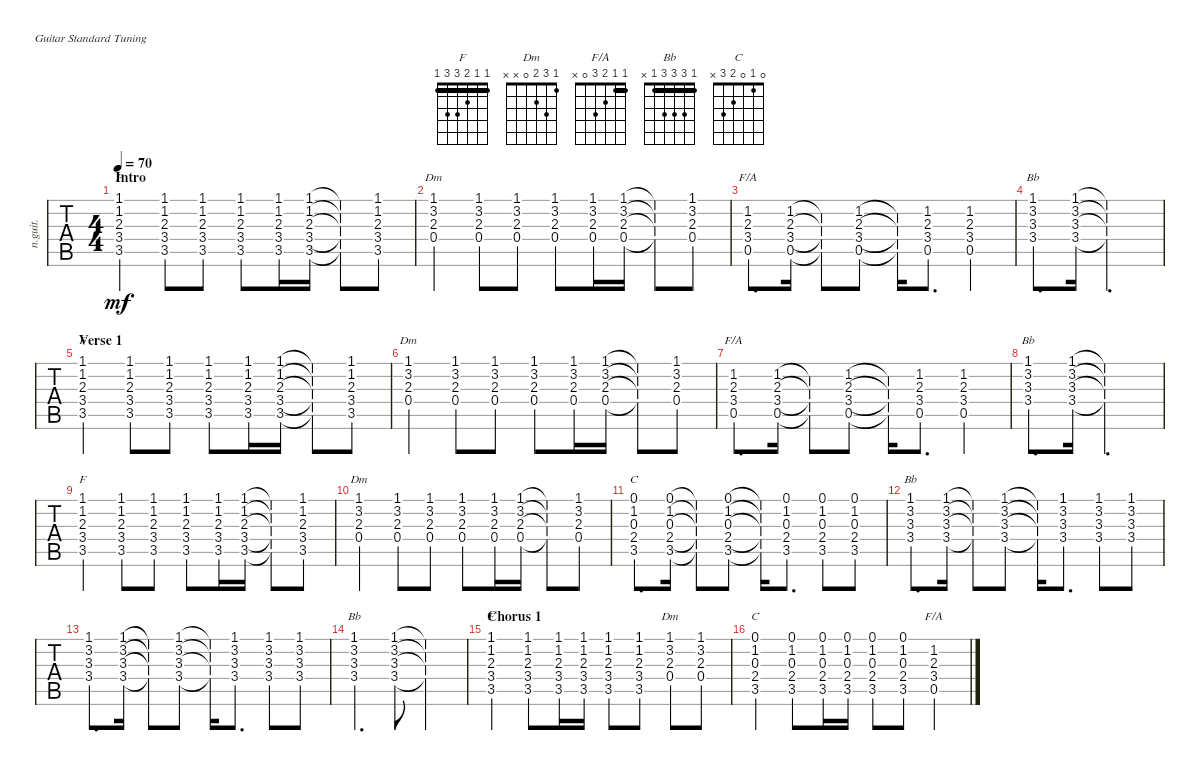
\defaultSystemsLayout 4
\bracketExtendMode nobrackets
\track ("Guitar L4" "n.guit.") {instrument acousticguitarnylon}
\staff {tabs}
\tuning (E4 B3 G3 D3 A2 E2)
\chord ("F" 1 1 2 3 3 1) {barre (1 1)}
\chord ("Dm" 1 3 2 0 x x)
\chord ("F/A" 1 1 2 3 0 x) {barre 1}
\chord ("Bb" 1 3 3 3 1 x) {barre 1}
\chord ("C" 0 1 0 2 3 x)
\ts (4 4)
\section ("" "Intro")
\tempo 70
\clef g2
\ks f
(3.5{acc forcenatural} 3.4{acc forcenatural} 2.3{acc forcenatural} 1.2{acc forcenatural} 1.1{acc forcenatural}).4{ch "F" dy mf instrument acousticguitarnylon} (3.5{acc forcenatural} 3.4{acc forcenatural} 2.3{acc forcenatural} 1.2{acc forcenatural} 1.1{acc forcenatural}).8 (3.5{acc forcenatural} 3.4{acc forcenatural} 2.3{acc forcenatural} 1.2{acc forcenatural} 1.1{acc forcenatural}).8 (3.5{acc forcenatural} 3.4{acc forcenatural} 2.3{acc forcenatural} 1.2{acc forcenatural} 1.1{acc forcenatural}).8 (3.5{acc forcenatural} 3.4{acc forcenatural} 2.3{acc forcenatural} 1.2{acc forcenatural} 1.1{acc forcenatural}).16 (3.5{acc forcenatural} 3.4{acc forcenatural} 2.3{acc forcenatural} 1.2{acc forcenatural} 1.1{acc forcenatural}).16 (3.5{t acc forcenatural} 3.4{t acc forcenatural} 2.3{t acc forcenatural} 1.2{t acc forcenatural} 1.1{t acc forcenatural}).8 (3.5{acc forcenatural} 3.4{acc forcenatural} 2.3{acc forcenatural} 1.2{acc forcenatural} 1.1{acc forcenatural}).8 |
(0.4{acc forcenatural} 2.3{acc forcenatural} 3.2{acc forcenatural} 1.1{acc forcenatural}).4{ch "Dm"} (0.4{acc forcenatural} 2.3{acc forcenatural} 3.2{acc forcenatural} 1.1{acc forcenatural}).8 (0.4{acc forcenatural} 2.3{acc forcenatural} 3.2{acc forcenatural} 1.1{acc forcenatural}).8 (0.4{acc forcenatural} 2.3{acc forcenatural} 3.2{acc forcenatural} 1.1{acc forcenatural}).8 (0.4{acc forcenatural} 2.3{acc forcenatural} 3.2{acc forcenatural} 1.1{acc forcenatural}).16 (0.4{acc forcenatural} 2.3{acc forcenatural} 3.2{acc forcenatural} 1.1{acc forcenatural}).16 (0.4{t acc forcenatural} 2.3{t acc forcenatural} 3.2{t acc forcenatural} 1.1{t acc forcenatural}).8 (0.4{acc forcenatural} 2.3{acc forcenatural} 3.2{acc forcenatural} 1.1{acc forcenatural}).8 |
(0.5{acc forcenatural} 3.4{acc forcenatural} 2.3{acc forcenatural} 1.2{acc forcenatural}).8{d ch "F/A"} (0.5{acc forcenatural} 3.4{acc forcenatural} 2.3{acc forcenatural} 1.2{acc forcenatural}).16 (0.5{t acc forcenatural} 3.4{t acc forcenatural} 2.3{t acc forcenatural} 1.2{t acc forcenatural}).8 (0.5{acc forcenatural} 3.4{acc forcenatural} 2.3{acc forcenatural} 1.2{acc forcenatural}).8 (0.5{t acc forcenatural} 3.4{t acc forcenatural} 2.3{t acc forcenatural} 1.2{t acc forcenatural}).16 (0.5{acc forcenatural} 3.4{acc forcenatural} 2.3{acc forcenatural} 1.2{acc forcenatural}).8{d} (0.5{acc forcenatural} 3.4{acc forcenatural} 2.3{acc forcenatural} 1.2{acc forcenatural}).4 |
(3.4{acc forcenatural} 3.3{acc b} 3.2{acc forcenatural} 1.1{acc forcenatural}).8{d ch "Bb"} (3.4{acc forcenatural} 3.3{acc b} 3.2{acc forcenatural} 1.1{acc forcenatural}).16 (3.4{t acc forcenatural} 3.3{t acc b} 3.2{t acc forcenatural} 1.1{t acc forcenatural}).2{d} |
\section ("" "Verse 1")
(3.5{acc forcenatural} 3.4{acc forcenatural} 2.3{acc forcenatural} 1.2{acc forcenatural} 1.1{acc forcenatural}).4{ch "F"} (3.5{acc forcenatural} 3.4{acc forcenatural} 2.3{acc forcenatural} 1.2{acc forcenatural} 1.1{acc forcenatural}).8 (3.5{acc forcenatural} 3.4{acc forcenatural} 2.3{acc forcenatural} 1.2{acc forcenatural} 1.1{acc forcenatural}).8 (3.5{acc forcenatural} 3.4{acc forcenatural} 2.3{acc forcenatural} 1.2{acc forcenatural} 1.1{acc forcenatural}).8 (3.5{acc forcenatural} 3.4{acc forcenatural} 2.3{acc forcenatural} 1.2{acc forcenatural} 1.1{acc forcenatural}).16 (3.5{acc forcenatural} 3.4{acc forcenatural} 2.3{acc forcenatural} 1.2{acc forcenatural} 1.1{acc forcenatural}).16 (3.5{t acc forcenatural} 3.4{t acc forcenatural} 2.3{t acc forcenatural} 1.2{t acc forcenatural} 1.1{t acc forcenatural}).8 (3.5{acc forcenatural} 3.4{acc forcenatural} 2.3{acc forcenatural} 1.2{acc forcenatural} 1.1{acc forcenatural}).8 |
(0.4{acc forcenatural} 2.3{acc forcenatural} 3.2{acc forcenatural} 1.1{acc forcenatural}).4{ch "Dm"} (0.4{acc forcenatural} 2.3{acc forcenatural} 3.2{acc forcenatural} 1.1{acc forcenatural}).8 (0.4{acc forcenatural} 2.3{acc forcenatural} 3.2{acc forcenatural} 1.1{acc forcenatural}).8 (0.4{acc forcenatural} 2.3{acc forcenatural} 3.2{acc forcenatural} 1.1{acc forcenatural}).8 (0.4{acc forcenatural} 2.3{acc forcenatural} 3.2{acc forcenatural} 1.1{acc forcenatural}).16 (0.4{acc forcenatural} 2.3{acc forcenatural} 3.2{acc forcenatural} 1.1{acc forcenatural}).16 (0.4{t acc forcenatural} 2.3{t acc forcenatural} 3.2{t acc forcenatural} 1.1{t acc forcenatural}).8 (0.4{acc forcenatural} 2.3{acc forcenatural} 3.2{acc forcenatural} 1.1{acc forcenatural}).8 |
(0.5{acc forcenatural} 3.4{acc forcenatural} 2.3{acc forcenatural} 1.2{acc forcenatural}).8{d ch "F/A"} (0.5{acc forcenatural} 3.4{acc forcenatural} 2.3{acc forcenatural} 1.2{acc forcenatural}).16 (0.5{t acc forcenatural} 3.4{t acc forcenatural} 2.3{t acc forcenatural} 1.2{t acc forcenatural}).8 (0.5{acc forcenatural} 3.4{acc forcenatural} 2.3{acc forcenatural} 1.2{acc forcenatural}).8 (0.5{t acc forcenatural} 3.4{t acc forcenatural} 2.3{t acc forcenatural} 1.2{t acc forcenatural}).16 (0.5{acc forcenatural} 3.4{acc forcenatural} 2.3{acc forcenatural} 1.2{acc forcenatural}).8{d} (0.5{acc forcenatural} 3.4{acc forcenatural} 2.3{acc forcenatural} 1.2{acc forcenatural}).4 |
(3.4{acc forcenatural} 3.3{acc b} 3.2{acc forcenatural} 1.1{acc forcenatural}).8{d ch "Bb"} (3.4{acc forcenatural} 3.3{acc b} 3.2{acc forcenatural} 1.1{acc forcenatural}).16 (3.4{t acc forcenatural} 3.3{t acc b} 3.2{t acc forcenatural} 1.1{t acc forcenatural}).2{d} |
(3.5{acc forcenatural} 3.4{acc forcenatural} 2.3{acc forcenatural} 1.2{acc forcenatural} 1.1{acc forcenatural}).4{ch "F"} (3.5{acc forcenatural} 3.4{acc forcenatural} 2.3{acc forcenatural} 1.2{acc forcenatural} 1.1{acc forcenatural}).8 (3.5{acc forcenatural} 3.4{acc forcenatural} 2.3{acc forcenatural} 1.2{acc forcenatural} 1.1{acc forcenatural}).8 (3.5{acc forcenatural} 3.4{acc forcenatural} 2.3{acc forcenatural} 1.2{acc forcenatural} 1.1{acc forcenatural}).8 (3.5{acc forcenatural} 3.4{acc forcenatural} 2.3{acc forcenatural} 1.2{acc forcenatural} 1.1{acc forcenatural}).16 (3.5{acc forcenatural} 3.4{acc forcenatural} 2.3{acc forcenatural} 1.2{acc forcenatural} 1.1{acc forcenatural}).16 (3.5{t acc forcenatural} 3.4{t acc forcenatural} 2.3{t acc forcenatural} 1.2{t acc forcenatural} 1.1{t acc forcenatural}).8 (3.5{acc forcenatural} 3.4{acc forcenatural} 2.3{acc forcenatural} 1.2{acc forcenatural} 1.1{acc forcenatural}).8 |
(0.4{acc forcenatural} 2.3{acc forcenatural} 3.2{acc forcenatural} 1.1{acc forcenatural}).4{ch "Dm"} (0.4{acc forcenatural} 2.3{acc forcenatural} 3.2{acc forcenatural} 1.1{acc forcenatural}).8 (0.4{acc forcenatural} 2.3{acc forcenatural} 3.2{acc forcenatural} 1.1{acc forcenatural}).8 (0.4{acc forcenatural} 2.3{acc forcenatural} 3.2{acc forcenatural} 1.1{acc forcenatural}).8 (0.4{acc forcenatural} 2.3{acc forcenatural} 3.2{acc forcenatural} 1.1{acc forcenatural}).16 (0.4{acc forcenatural} 2.3{acc forcenatural} 3.2{acc forcenatural} 1.1{acc forcenatural}).16 (0.4{t acc forcenatural} 2.3{t acc forcenatural} 3.2{t acc forcenatural} 1.1{t acc forcenatural}).8 (0.4{acc forcenatural} 2.3{acc forcenatural} 3.2{acc forcenatural} 1.1{acc forcenatural}).8 |
(3.5{acc forcenatural} 2.4{acc forcenatural} 0.3{acc forcenatural} 1.2{acc forcenatural} 0.1{acc forcenatural}).8{d ch "C"} (0.1{acc forcenatural} 3.5{acc forcenatural} 2.4{acc forcenatural} 0.3{acc forcenatural} 1.2{acc forcenatural}).16 (0.1{t acc forcenatural} 3.5{t acc forcenatural} 2.4{t acc forcenatural} 0.3{t acc forcenatural} 1.2{t acc forcenatural}).8 (0.1{acc forcenatural} 3.5{acc forcenatural} 2.4{acc forcenatural} 0.3{acc forcenatural} 1.2{acc forcenatural}).8 (0.1{t acc forcenatural} 3.5{t acc forcenatural} 2.4{t acc forcenatural} 0.3{t acc forcenatural} 1.2{t acc forcenatural}).16 (0.1{acc forcenatural} 3.5{acc forcenatural} 2.4{acc forcenatural} 0.3{acc forcenatural} 1.2{acc forcenatural}).8{d} (0.1{acc forcenatural} 3.5{acc forcenatural} 2.4{acc forcenatural} 0.3{acc forcenatural} 1.2{acc forcenatural}).8 (0.1{acc forcenatural} 3.5{acc forcenatural} 2.4{acc forcenatural} 0.3{acc forcenatural} 1.2{acc forcenatural}).8 |
(3.4{acc forcenatural} 3.3{acc b} 3.2{acc forcenatural} 1.1{acc forcenatural}).8{d ch "Bb"} (3.4{acc forcenatural} 3.3{acc b} 3.2{acc forcenatural} 1.1{acc forcenatural}).16 (3.4{t acc forcenatural} 3.3{t acc b} 3.2{t acc forcenatural} 1.1{t acc forcenatural}).8 (3.4{acc forcenatural} 3.3{acc b} 3.2{acc forcenatural} 1.1{acc forcenatural}).8 (3.4{t acc forcenatural} 3.3{t acc b} 3.2{t acc forcenatural} 1.1{t acc forcenatural}).16 (3.4{acc forcenatural} 3.3{acc b} 3.2{acc forcenatural} 1.1{acc forcenatural}).8{d} (3.4{acc forcenatural} 3.3{acc b} 3.2{acc forcenatural} 1.1{acc forcenatural}).8 (3.4{acc forcenatural} 3.3{acc b} 3.2{acc forcenatural} 1.1{acc forcenatural}).8 |
(3.4{acc forcenatural} 3.3{acc b} 3.2{acc forcenatural} 1.1{acc forcenatural}).8{d} (3.4{acc forcenatural} 3.3{acc b} 3.2{acc forcenatural} 1.1{acc forcenatural}).16 (3.4{t acc forcenatural} 3.3{t acc b} 3.2{t acc forcenatural} 1.1{t acc forcenatural}).8 (3.4{acc forcenatural} 3.3{acc b} 3.2{acc forcenatural} 1.1{acc forcenatural}).8 (3.4{t acc forcenatural} 3.3{t acc b} 3.2{t acc forcenatural} 1.1{t acc forcenatural}).16 (3.4{acc forcenatural} 3.3{acc b} 3.2{acc forcenatural} 1.1{acc forcenatural}).8{d} (3.4{acc forcenatural} 3.3{acc b} 3.2{acc forcenatural} 1.1{acc forcenatural}).8 (3.4{acc forcenatural} 3.3{acc b} 3.2{acc forcenatural} 1.1{acc forcenatural}).8 |
(3.4{acc forcenatural} 3.3{acc b} 3.2{acc forcenatural} 1.1{acc forcenatural}).4{d ch "Bb"} (3.4{acc forcenatural} 3.3{acc b} 3.2{acc forcenatural} 1.1{acc forcenatural}).8 (3.4{t acc forcenatural} 3.3{t acc b} 3.2{t acc forcenatural} 1.1{t acc forcenatural}).2 |
\section ("" "Chorus 1")
(3.5{acc forcenatural} 3.4{acc forcenatural} 2.3{acc forcenatural} 1.2{acc forcenatural} 1.1{acc forcenatural}).4{ch "F"} (3.5{acc forcenatural} 3.4{acc forcenatural} 2.3{acc forcenatural} 1.2{acc forcenatural} 1.1{acc forcenatural}).8 (3.5{acc forcenatural} 3.4{acc forcenatural} 2.3{acc forcenatural} 1.2{acc forcenatural} 1.1{acc forcenatural}).16 (3.5{acc forcenatural} 3.4{acc forcenatural} 2.3{acc forcenatural} 1.2{acc forcenatural} 1.1{acc forcenatural}).16 (3.5{acc forcenatural} 3.4{acc forcenatural} 2.3{acc forcenatural} 1.2{acc forcenatural} 1.1{acc forcenatural}).8 (3.5{acc forcenatural} 3.4{acc forcenatural} 2.3{acc forcenatural} 1.2{acc forcenatural} 1.1{acc forcenatural}).8 (2.3{acc forcenatural} 3.2{acc forcenatural} 1.1{acc forcenatural} 0.4{acc forcenatural}).8{ch "Dm"} (0.4{acc forcenatural} 2.3{acc forcenatural} 3.2{acc forcenatural} 1.1{acc forcenatural}).8 |
(3.5{acc forcenatural} 2.4{acc forcenatural} 0.3{acc forcenatural} 1.2{acc forcenatural} 0.1{acc forcenatural}).4{ch "C"} (3.5{acc forcenatural} 2.4{acc forcenatural} 0.3{acc forcenatural} 1.2{acc forcenatural} 0.1{acc forcenatural}).8 (3.5{acc forcenatural} 2.4{acc forcenatural} 0.3{acc forcenatural} 1.2{acc forcenatural} 0.1{acc forcenatural}).16 (3.5{acc forcenatural} 2.4{acc forcenatural} 0.3{acc forcenatural} 1.2{acc forcenatural} 0.1{acc forcenatural}).16 (3.5{acc forcenatural} 2.4{acc forcenatural} 0.3{acc forcenatural} 1.2{acc forcenatural} 0.1{acc forcenatural}).8 (3.5{acc forcenatural} 2.4{acc forcenatural} 0.3{acc forcenatural} 1.2{acc forcenatural} 0.1{acc forcenatural}).8 (0.5{acc forcenatural} 3.4{acc forcenatural} 2.3{acc forcenatural} 1.2{acc forcenatural}).4{ch "F/A"}
